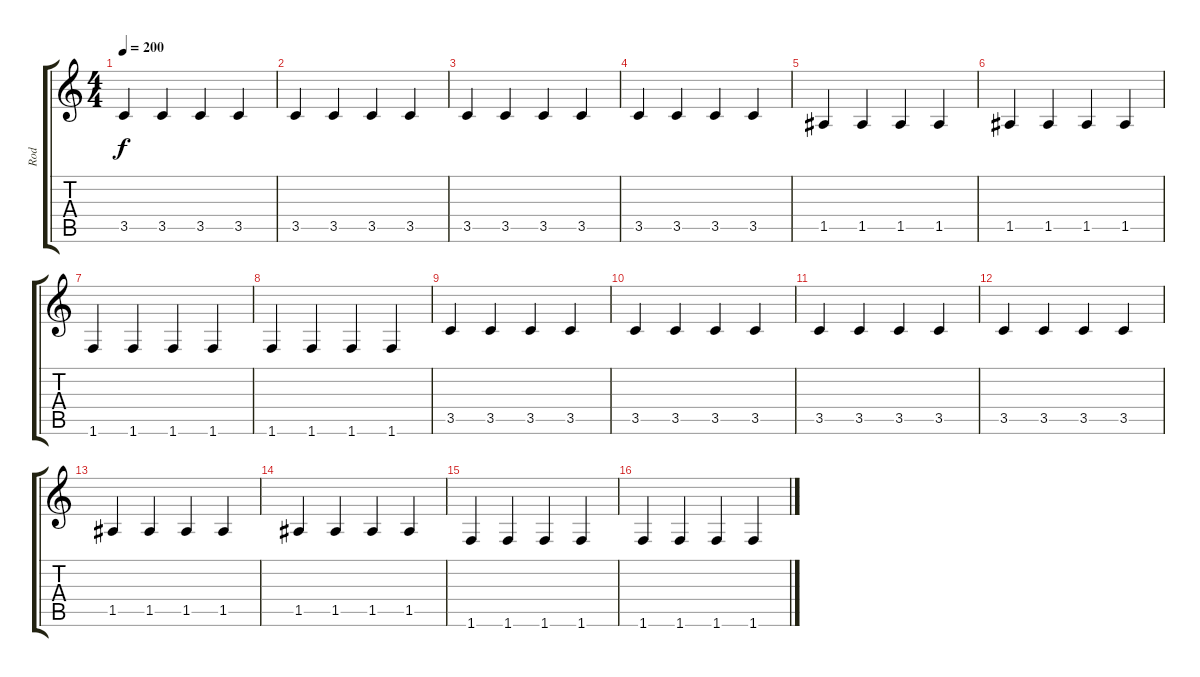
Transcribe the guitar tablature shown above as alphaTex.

\track ("Rod" "Rod") {instrument fretlessbass}
\staff {score tabs}
\tuning (E4 B3 G3 D3 A2 E2) {hide}
\ts (4 4)
\tempo 200
\clef g2
\ks c
3.5.4{dy f} 3.5.4 3.5.4 3.5.4 |
3.5.4 3.5.4 3.5.4 3.5.4 |
3.5.4 3.5.4 3.5.4 3.5.4 |
3.5.4 3.5.4 3.5.4 3.5.4 |
1.5.4 1.5.4 1.5.4 1.5.4 |
1.5.4 1.5.4 1.5.4 1.5.4 |
1.6.4 1.6.4 1.6.4 1.6.4 |
1.6.4 1.6.4 1.6.4 1.6.4 |
3.5.4 3.5.4 3.5.4 3.5.4 |
3.5.4 3.5.4 3.5.4 3.5.4 |
3.5.4 3.5.4 3.5.4 3.5.4 |
3.5.4 3.5.4 3.5.4 3.5.4 |
1.5.4 1.5.4 1.5.4 1.5.4 |
1.5.4 1.5.4 1.5.4 1.5.4 |
1.6.4 1.6.4 1.6.4 1.6.4 |
1.6.4 1.6.4 1.6.4 1.6.4
